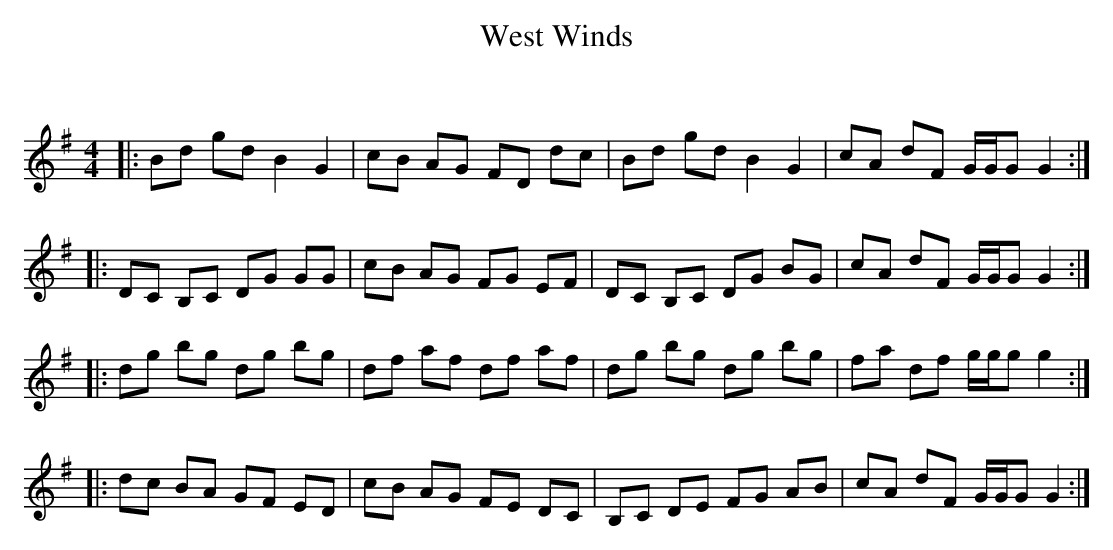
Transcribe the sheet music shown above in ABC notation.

X:1
T: West Winds
C:
Q: 232
K:G
M:4/4
L:1/8
|:Bd gd B2 G2|cB AG FD dc|Bd gd B2 G2|cA dF G1/2G1/2G G2:|
|:DC B,C DG GG|cB AG FG EF|DC B,C DG BG|cA dF G1/2G1/2G G2:|
|:dg bg dg bg|df af df af|dg bg dg bg|fa df g1/2g1/2g g2:|
|:dc BA GF ED|cB AG FE DC|B,C DE FG AB|cA dF G1/2G1/2G G2:|
